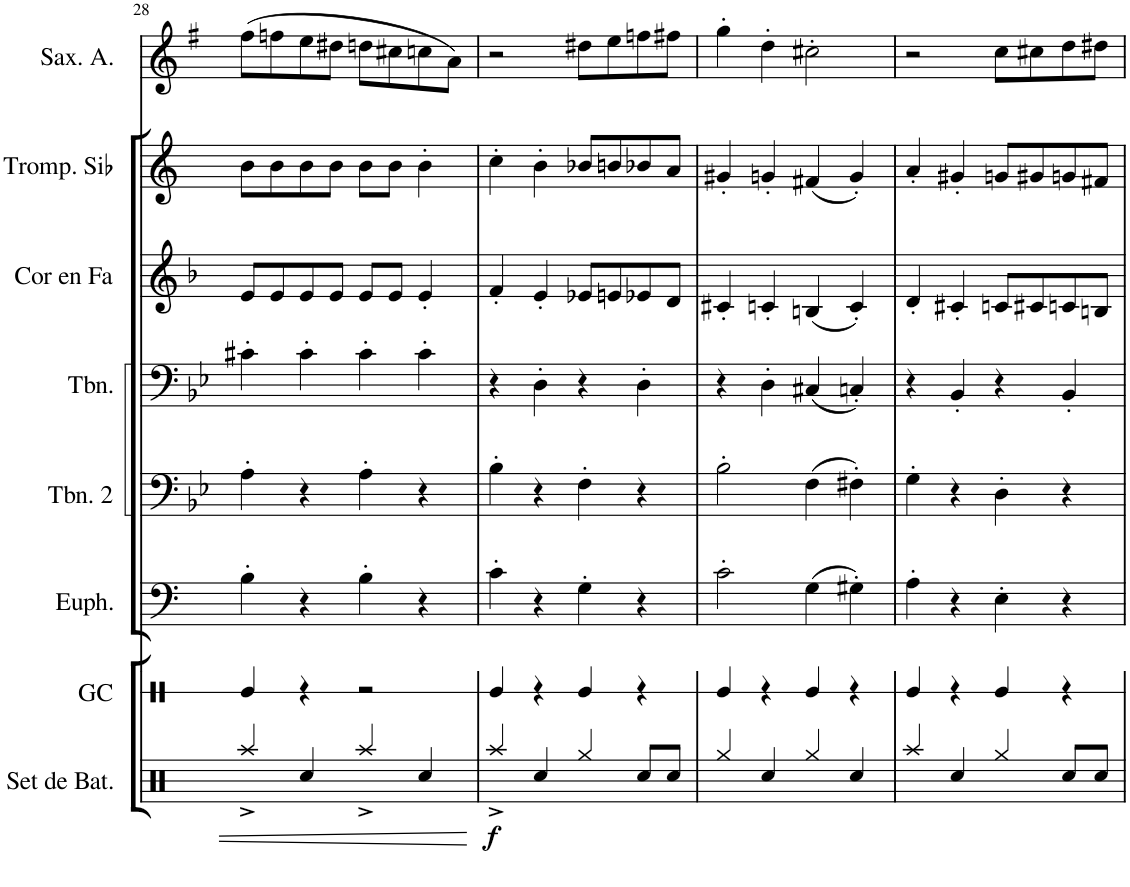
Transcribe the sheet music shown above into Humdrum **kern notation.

**kern	**dynam	**kern	**kern	**kern	**kern	**kern	**kern	**kern
*part8	*part8	*part7	*part6	*part5	*part4	*part3	*part2	*part1
*staff8	*staff8	*staff7	*staff6	*staff5	*staff4	*staff3	*staff2	*staff1
*I"Set de batterie	*	*I"Grosse caisse	*I"Euphonium si b / suba	*I"Trombone 2 (Euph. en Ut)	*I"Trombone	*I"Cor en Fa	*I"Trompette en Sib	*I"Saxophone Alto
*I'Set de Bat.	*	*I'GC	*I'Euph.	*I'Tbn. 2	*I'Tbn.	*I'Cor en Fa	*I'Tromp. Sib	*I'Sax. A.
!!LO:PB:g=z
*clefX	*	*clefX	*clefF4	*clefF4	*clefF4	*clefG2	*clefG2	*clefG2
*	*	*	*Trd1c2	*	*	*Trd4c7	*Trd1c2	*Trd5c9
*k[]	*	*k[]	*k[]	*k[b-e-]	*k[b-e-]	*k[b-]	*k[]	*k[f#]
*M2/2	*	*M2/2	*M2/2	*M2/2	*M2/2	*M2/2	*M2/2	*M2/2
=28	=28	=28	=28	=28	=28	=28	=28	=28
4Raa^/	.	4Re/	4B'\	4A'\	4c#X'\	8e/L	8b\L	(8ff#\L
.	.	.	.	.	.	8e/	8b\	8ffn\
4Rcc/	.	4r	4r	4r	4c#'\	8e/	8b\	8ee\
.	.	.	.	.	.	8e/J	8b\J	8dd#X\J
4Raa^/	.	2r	4B'\	4A'\	4c#'\	8e/L	8b\L	8ddn\L
.	.	.	.	.	.	8e/J	8b\J	8cc#X\
4Rcc/	.	.	4r	4r	4c#'\	4e'/	4b'\	8ccn\
.	.	.	.	.	.	.	.	8a\J)
=29	=29	=29	=29	=29	=29	=29	=29	=29
!	!LO:DY:b	!	!	!	!	!	!	!
4Raa^/	f	4Re/	4c'\	4B-'\	4r	4f'/	4cc'\	2r
4Rcc/	.	4r	4r	4r	4D'\	4e'/	4b'\	.
4Rgg/	.	4Re/	4G'\	4F'\	4r	8e-X/L	8b-X/L	8dd#X\L
.	.	.	.	.	.	8en/	8bn/	8ee\
8Rcc/L	.	4r	4r	4r	4D'\	8e-X/	8b-X/	8ffn\
8Rcc/J	.	.	.	.	.	8d/J	8a/J	8ff#X\J
=30	=30	=30	=30	=30	=30	=30	=30	=30
4Rgg/	.	4Re/	2c'\	2B-'\	4r	4c#X'/	4g#X'/	4gg'\
4Rcc/	.	4r	.	.	4D'\	4cn'/	4gn'/	4dd'\
4Rgg/	.	4Re/	(4G\	(4F\	(4C#X/	(4Bn/	(4f#X/	2cc#X'\
4Rcc/	.	4r	4G#X'\)	4F#X'\)	4Cn'/)	4c'/)	4g'/)	.
=31	=31	=31	=31	=31	=31	=31	=31	=31
4Raa/	.	4Re/	4A'\	4G'\	4r	4d'/	4a'/	2r
4Rcc/	.	4r	4r	4r	4BB-'/	4c#X'/	4g#X'/	.
4Rgg/	.	4Re/	4E'\	4D'\	4r	8cn/L	8gn/L	8cc\L
.	.	.	.	.	.	8c#X/	8g#X/	8cc#X\
8Rcc/L	.	4r	4r	4r	4BB-'/	8cn/	8gn/	8dd\
8Rcc/J	.	.	.	.	.	8Bn/J	8f#X/J	8dd#X\J
=	=	=	=	=	=	=	=	=
*-	*-	*-	*-	*-	*-	*-	*-	*-
